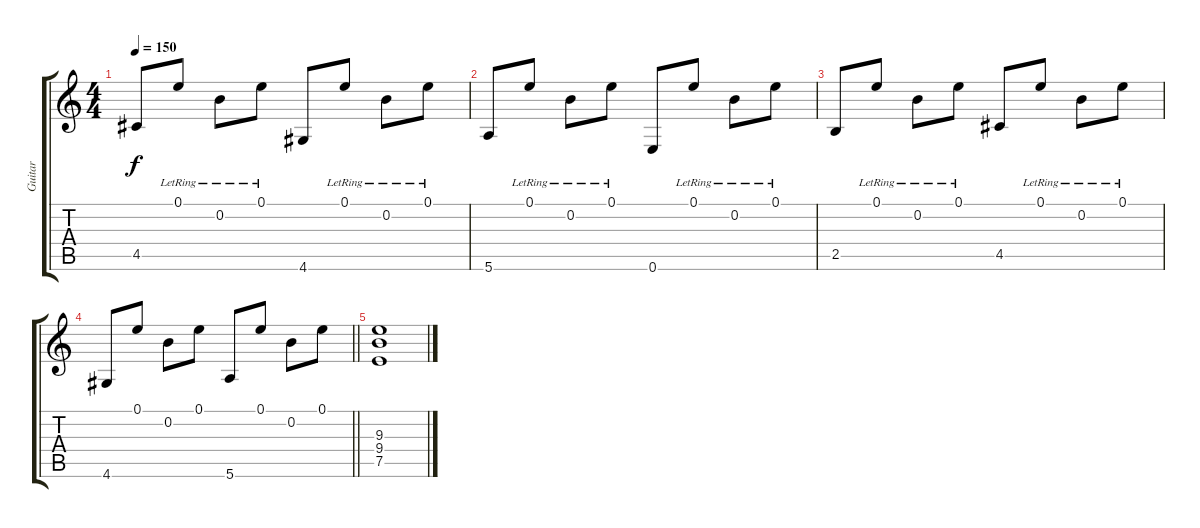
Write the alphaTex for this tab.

\track ("Guitar" "Guitar") {instrument distortionguitar}
\staff {score tabs}
\tuning (E4 B3 G3 D3 A2 E2) {hide}
\ts (4 4)
\tempo 150
\clef g2
\ks c
4.5.8{dy f} 0.1{lr}.8 0.2{lr}.8 0.1{lr}.8 4.6.8 0.1{lr}.8 0.2{lr}.8 0.1{lr}.8 |
5.6.8 0.1{lr}.8 0.2{lr}.8 0.1{lr}.8 0.6.8 0.1{lr}.8 0.2{lr}.8 0.1{lr}.8 |
2.5.8 0.1{lr}.8 0.2{lr}.8 0.1{lr}.8 4.5.8 0.1{lr}.8 0.2{lr}.8 0.1{lr}.8 |
\barLineRight lightlight
4.6.8 0.1.8 0.2.8 0.1.8 5.6.8 0.1.8 0.2.8 0.1.8 |
(9.3 9.4 7.5).1
